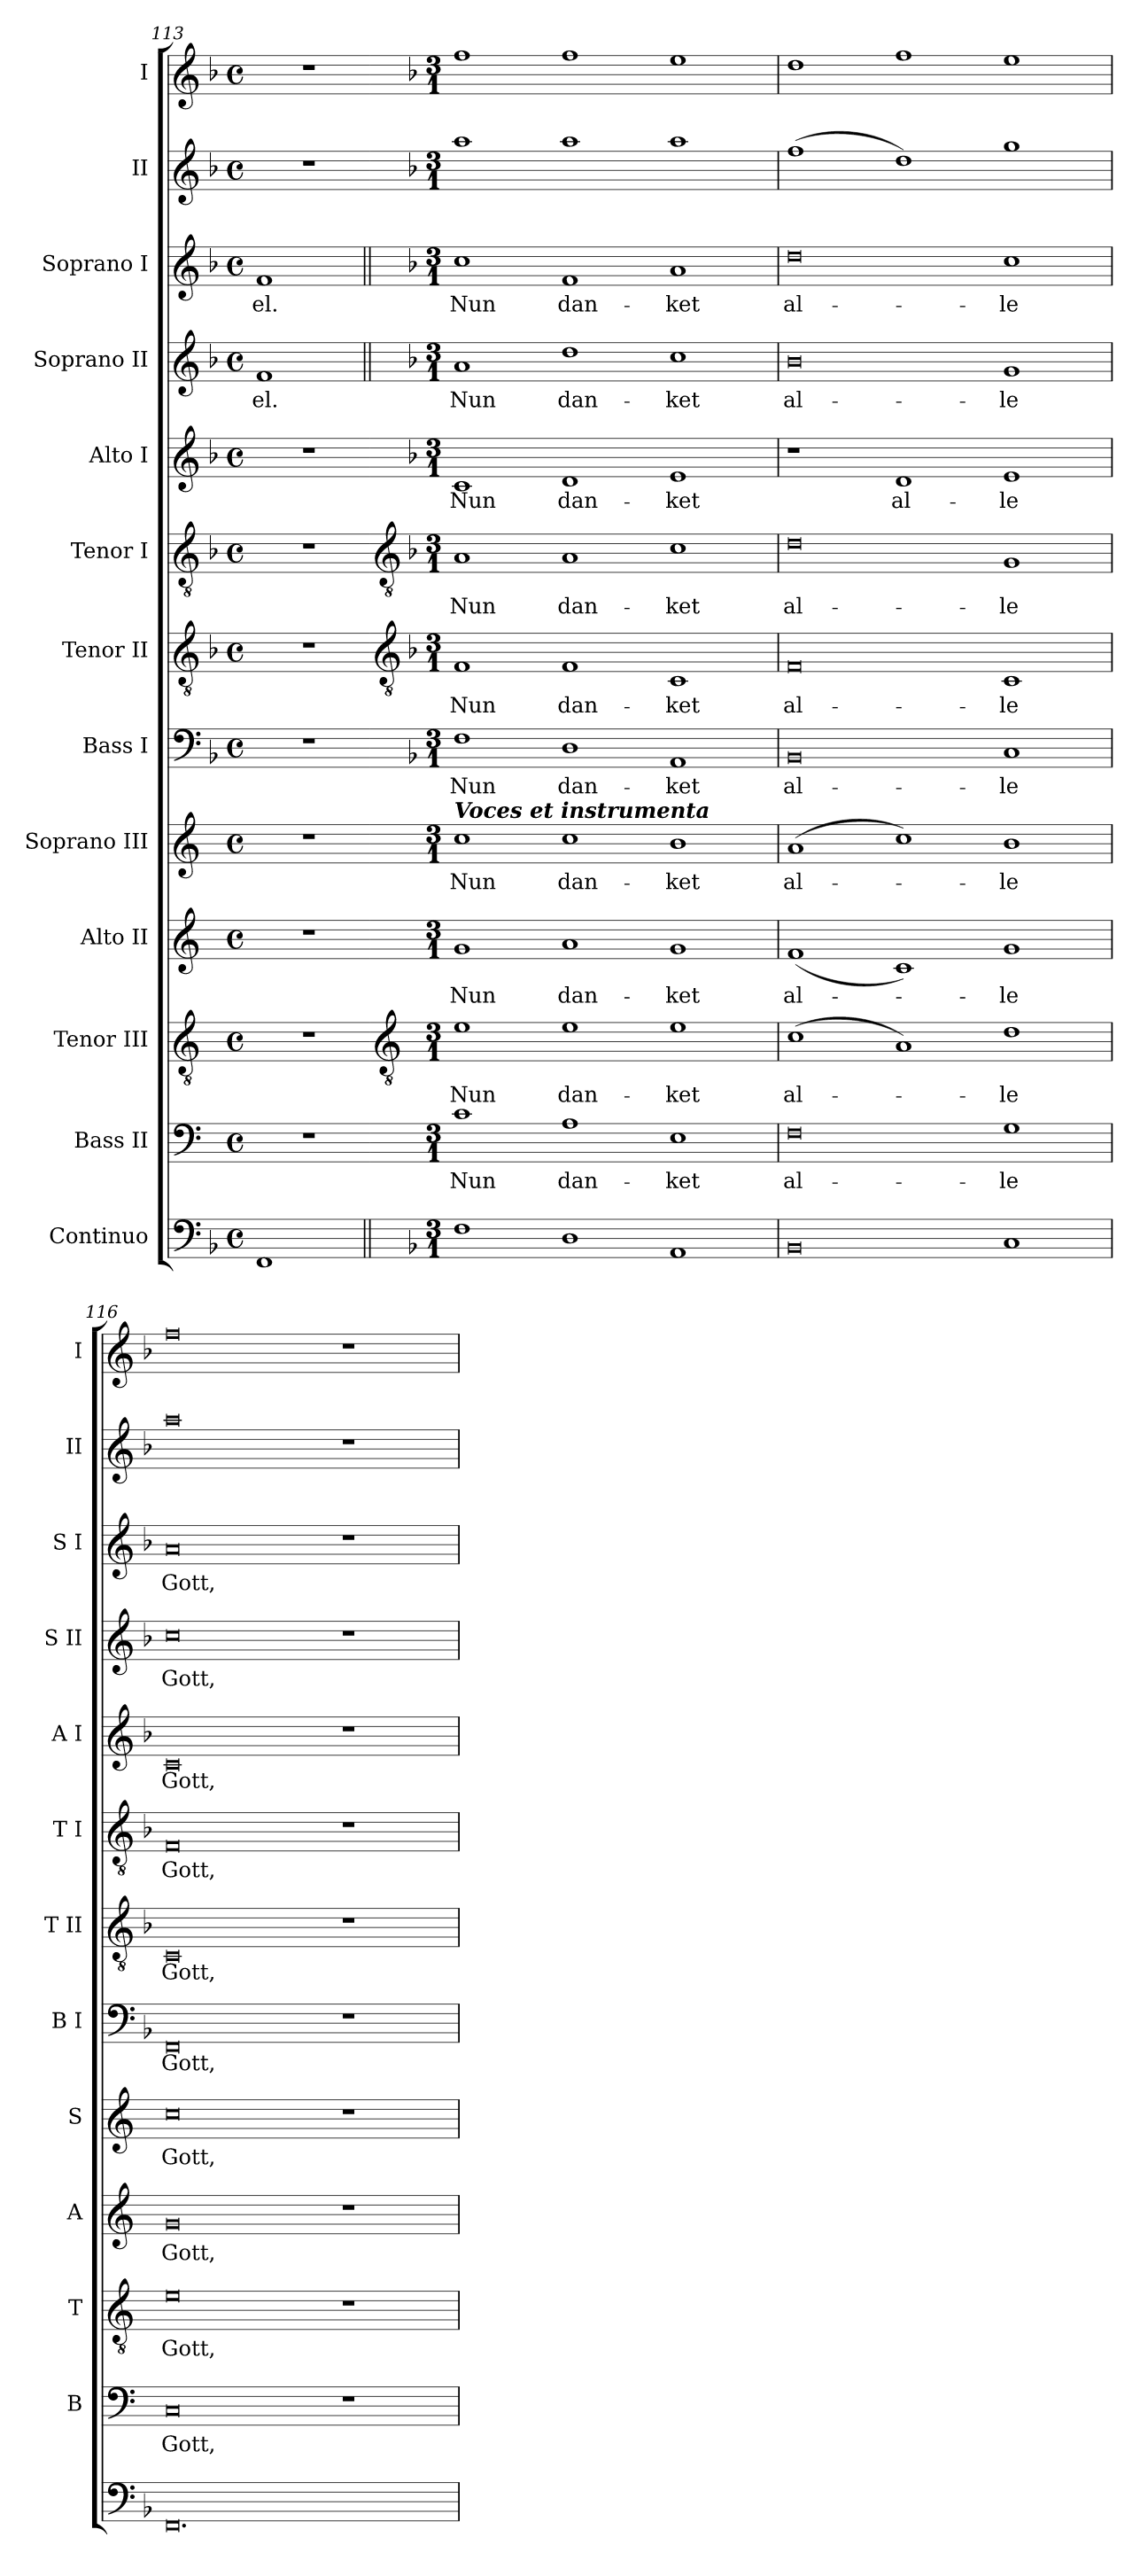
**kern	**kern	**text	**kern	**text	**kern	**text	**kern	**text	**kern	**text	**kern	**text	**kern	**text	**kern	**text	**kern	**text	**kern	**text	**kern	**kern
*part13	*part12	*part12	*part11	*part11	*part10	*part10	*part9	*part9	*part8	*part8	*part7	*part7	*part6	*part6	*part5	*part5	*part4	*part4	*part3	*part3	*part2	*part1
*staff13	*staff12	*staff12	*staff11	*staff11	*staff10	*staff10	*staff9	*staff9	*staff8	*staff8	*staff7	*staff7	*staff6	*staff6	*staff5	*staff5	*staff4	*staff4	*staff3	*staff3	*staff2	*staff1
*I"Continuo	*I"Bass II	*	*I"Tenor III	*	*I"Alto II	*	*I"Soprano III	*	*I"Bass I	*	*I"Tenor II	*	*I"Tenor I	*	*I"Alto I	*	*I"Soprano II	*	*I"Soprano I	*	*I"II	*I"I
*	*I'B	*	*I'T	*	*I'A	*	*I'S	*	*I'B I	*	*I'T II	*	*I'T I	*	*I'A I	*	*I'S II	*	*I'S I	*	*I'II	*I'I
*clefF4	*clefF4	*	*clefGv2	*	*clefG2	*	*clefG2	*	*clefF4	*	*clefGv2	*	*clefGv2	*	*clefG2	*	*clefG2	*	*clefG2	*	*clefG2	*clefG2
*	*ITrd4c7	*	*ITrd4c7	*	*ITrd4c7	*	*ITrd4c7	*	*	*	*	*	*	*	*	*	*	*	*	*	*	*
*k[b-]	*k[b-]	*	*k[b-]	*	*k[b-]	*	*k[b-]	*	*k[b-]	*	*k[b-]	*	*k[b-]	*	*k[b-]	*	*k[b-]	*	*k[b-]	*	*k[b-]	*k[b-]
*F:	*F:	*	*F:	*	*F:	*	*F:	*	*F:	*	*F:	*	*F:	*	*F:	*	*F:	*	*F:	*	*F:	*F:
*M4/4	*M4/4	*	*M4/4	*	*M4/4	*	*M4/4	*	*M4/4	*	*M4/4	*	*M4/4	*	*M4/4	*	*M4/4	*	*M4/4	*	*M4/4	*M4/4
*met(c)	*met(c)	*	*met(c)	*	*met(c)	*	*met(c)	*	*met(c)	*	*met(c)	*	*met(c)	*	*met(c)	*	*met(c)	*	*met(c)	*	*met(c)	*met(c)
=113	=113	=113	=113	=113	=113	=113	=113	=113	=113	=113	=113	=113	=113	=113	=113	=113	=113	=113	=113	=113	=113	=113
!	!	!	!	!	!	!	!	!	!	!	!	!	!	!	!	!	!	!LO:LY:b	!	!LO:LY:b	!	!
1FF	1r	.	1r	.	1r	.	1r	.	1r	.	1r	.	1r	.	1r	.	1f	-el.	1f	-el.	1r	1r
!!LO:LB:g=z
=114||	=114	=114||	=114	=114||	=114	=114||	=114	=114||	=114||	=114||	=114||	=114||	=114||	=114||	=114	=114||	=114||	=114||	=114||	=114||	=114||	=114||
*	*	*	*clefGv2	*	*	*	*	*	*	*	*clefGv2	*	*clefGv2	*	*	*	*	*	*	*	*	*
*	*k[b-]	*	*k[b-]	*	*k[b-]	*	*k[b-]	*	*	*	*	*	*	*	*k[b-]	*	*	*	*	*	*	*
*	*F:	*	*F:	*	*F:	*	*F:	*	*	*	*	*	*	*	*F:	*	*	*	*	*	*	*
*M3/1	*M3/1	*	*M3/1	*	*M3/1	*	*M3/1	*	*M3/1	*	*M3/1	*	*M3/1	*	*M3/1	*	*M3/1	*	*M3/1	*	*M3/1	*M3/1
!	!	!	!	!	!	!	!LO:TX:a:Bi:t=Voces et instrumenta	!	!	!	!	!	!	!	!	!	!	!	!	!	!	!
!	!	!LO:LY:b	!	!LO:LY:b	!	!LO:LY:b	!	!LO:LY:b	!	!LO:LY:b	!	!LO:LY:b	!	!LO:LY:b	!	!LO:LY:b	!	!LO:LY:b	!	!LO:LY:b	!	!
1F	1F	Nun	1A	Nun	1c	Nun	1f	Nun	1F	Nun	1F	Nun	1A	Nun	1c	Nun	1a	Nun	1cc	Nun	1aa	1ff
!	!	!LO:LY:b	!	!LO:LY:b	!	!LO:LY:b	!	!LO:LY:b	!	!LO:LY:b	!	!LO:LY:b	!	!LO:LY:b	!	!LO:LY:b	!	!LO:LY:b	!	!LO:LY:b	!	!
1D	1D	dan-	1A	dan-	1d	dan-	1f	dan-	1D	dan-	1F	dan-	1A	dan-	1d	dan-	1dd	dan-	1f	dan-	1aa	1ff
!	!	!LO:LY:b	!	!LO:LY:b	!	!LO:LY:b	!	!LO:LY:b	!	!LO:LY:b	!	!LO:LY:b	!	!LO:LY:b	!	!LO:LY:b	!	!LO:LY:b	!	!LO:LY:b	!	!
1AA	1AA	-ket	1A	-ket	1c	-ket	1e	-ket	1AA	-ket	1C	-ket	1c	-ket	1e	-ket	1cc	-ket	1a	-ket	1aa	1ee
=115	=115	=115	=115	=115	=115	=115	=115	=115	=115	=115	=115	=115	=115	=115	=115	=115	=115	=115	=115	=115	=115	=115
!	!	!LO:LY:b	!	!LO:LY:b	!	!LO:LY:b	!	!LO:LY:b	!	!LO:LY:b	!	!LO:LY:b	!	!LO:LY:b	!	!	!	!LO:LY:b	!	!LO:LY:b	!	!
0BB-	0BB-	al-	(<1F	al-	(<1B-	al-	(<1d	al-	0BB-	al-	0F	al-	0d	al-	1r	.	0b-	al-	0dd	al-	(>1ff	1dd
!	!	!	!	!	!	!	!	!	!	!	!	!	!	!	!	!LO:LY:b	!	!	!	!	!	!
.	.	.	1D)	.	1F)	.	1f)	.	.	.	.	.	.	.	1d	al-	.	.	.	.	1dd)	1ff
!	!	!LO:LY:b	!	!LO:LY:b	!	!LO:LY:b	!	!LO:LY:b	!	!LO:LY:b	!	!LO:LY:b	!	!LO:LY:b	!	!LO:LY:b	!	!LO:LY:b	!	!LO:LY:b	!	!
1C	1C	-le	1G	le	1c	le	1e	le	1C	-le	1C	-le	1G	-le	1e	-le	1g	-le	1cc	-le	1gg	1ee
=116	=116	=116	=116	=116	=116	=116	=116	=116	=116	=116	=116	=116	=116	=116	=116	=116	=116	=116	=116	=116	=116	=116
!	!	!LO:LY:b	!	!LO:LY:b	!	!LO:LY:b	!	!LO:LY:b	!	!LO:LY:b	!	!LO:LY:b	!	!LO:LY:b	!	!LO:LY:b	!	!LO:LY:b	!	!LO:LY:b	!	!
0.FF	0FF	Gott,	0A	Gott,	0c	Gott,	0f	Gott,	0FF	Gott,	0C	Gott,	0F	Gott,	0c	Gott,	0cc	Gott,	0a	Gott,	0aa	0ff
.	1r	.	1r	.	1r	.	1r	.	1r	.	1r	.	1r	.	1r	.	1r	.	1r	.	1r	1r
=	=	=	=	=	=	=	=	=	=	=	=	=	=	=	=	=	=	=	=	=	=	=
*-	*-	*-	*-	*-	*-	*-	*-	*-	*-	*-	*-	*-	*-	*-	*-	*-	*-	*-	*-	*-	*-	*-
